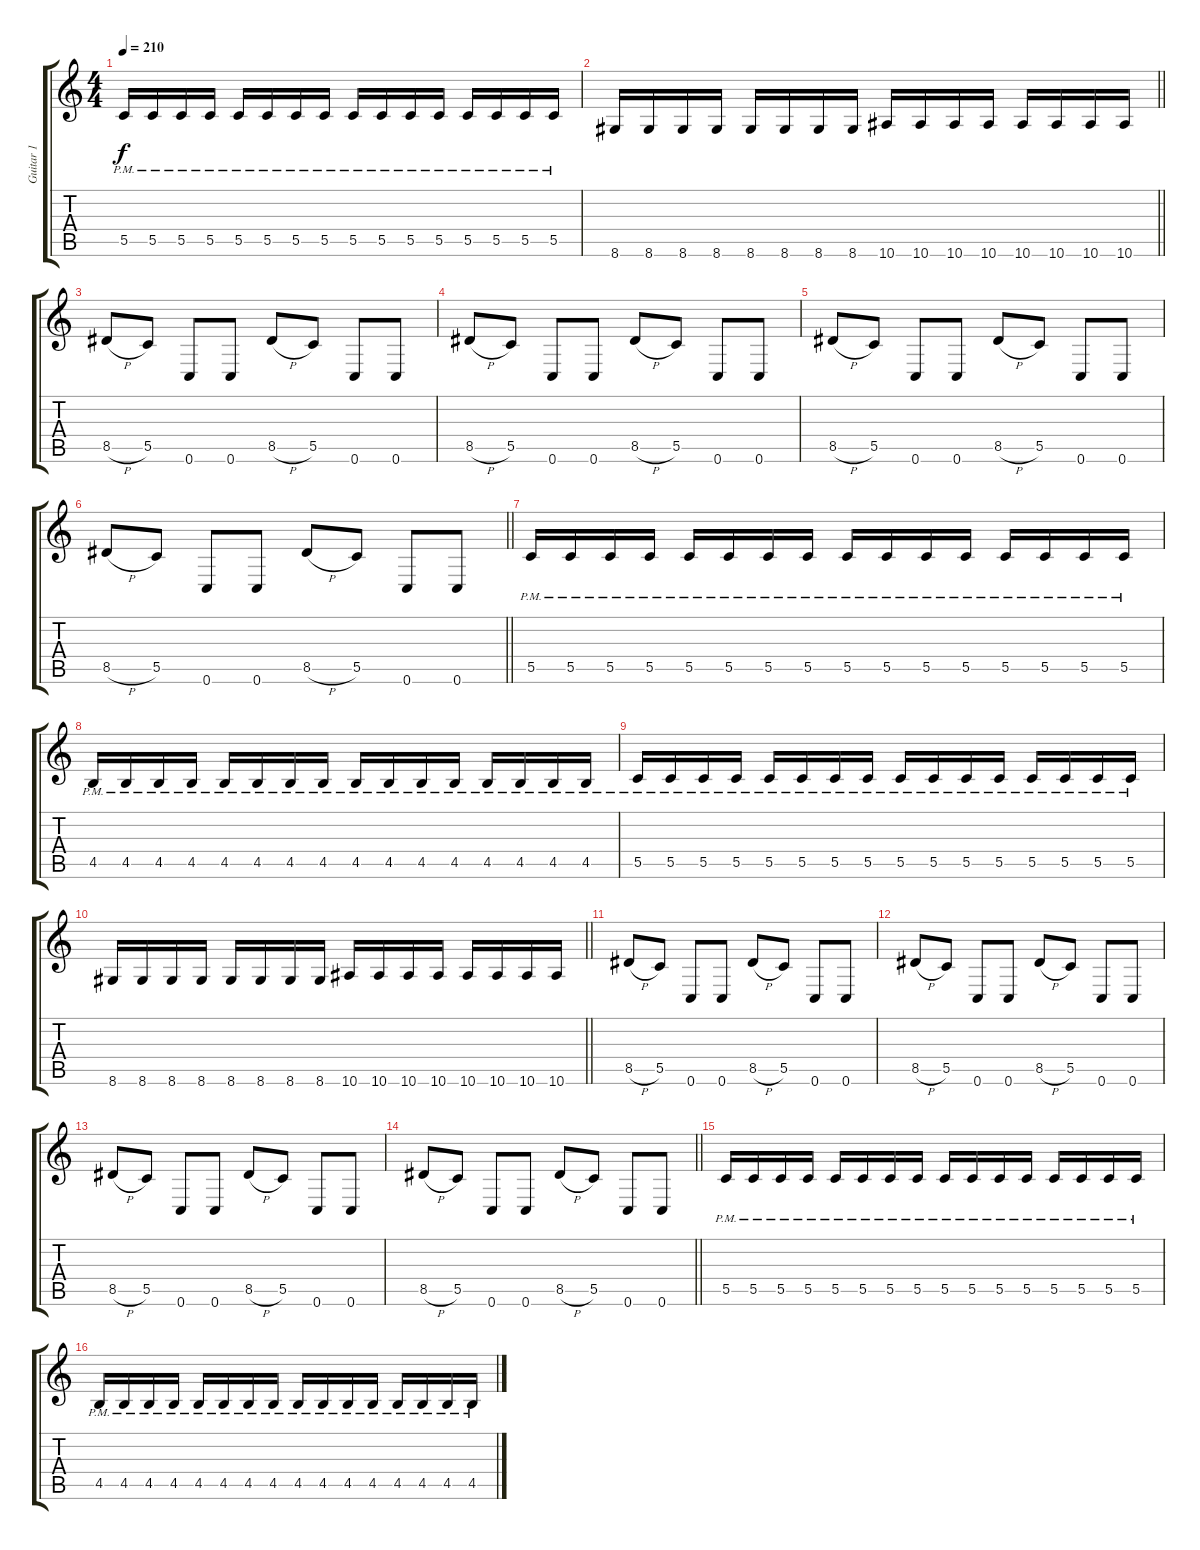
\track ("Guitar 1" "Guitar 1") {instrument overdrivenguitar}
\staff {score tabs}
\tuning (D4 A3 F3 C3 G2 C2) {hide}
\ts (4 4)
\tempo 210
\clef g2
\ks c
5.5{pm}.16{dy f} 5.5{pm}.16 5.5{pm}.16 5.5{pm}.16 5.5{pm}.16 5.5{pm}.16 5.5{pm}.16 5.5{pm}.16 5.5{pm}.16 5.5{pm}.16 5.5{pm}.16 5.5{pm}.16 5.5{pm}.16 5.5{pm}.16 5.5{pm}.16 5.5{pm}.16 |
\barLineRight lightlight
8.6.16 8.6.16 8.6.16 8.6.16 8.6.16 8.6.16 8.6.16 8.6.16 10.6.16 10.6.16 10.6.16 10.6.16 10.6.16 10.6.16 10.6.16 10.6.16 |
8.5{h}.8 5.5.8 0.6.8 0.6.8 8.5{h}.8 5.5.8 0.6.8 0.6.8 |
8.5{h}.8 5.5.8 0.6.8 0.6.8 8.5{h}.8 5.5.8 0.6.8 0.6.8 |
8.5{h}.8 5.5.8 0.6.8 0.6.8 8.5{h}.8 5.5.8 0.6.8 0.6.8 |
\barLineRight lightlight
8.5{h}.8 5.5.8 0.6.8 0.6.8 8.5{h}.8 5.5.8 0.6.8 0.6.8 |
5.5{pm}.16 5.5{pm}.16 5.5{pm}.16 5.5{pm}.16 5.5{pm}.16 5.5{pm}.16 5.5{pm}.16 5.5{pm}.16 5.5{pm}.16 5.5{pm}.16 5.5{pm}.16 5.5{pm}.16 5.5{pm}.16 5.5{pm}.16 5.5{pm}.16 5.5{pm}.16 |
4.5{pm}.16 4.5{pm}.16 4.5{pm}.16 4.5{pm}.16 4.5{pm}.16 4.5{pm}.16 4.5{pm}.16 4.5{pm}.16 4.5{pm}.16 4.5{pm}.16 4.5{pm}.16 4.5{pm}.16 4.5{pm}.16 4.5{pm}.16 4.5{pm}.16 4.5{pm}.16 |
5.5{pm}.16 5.5{pm}.16 5.5{pm}.16 5.5{pm}.16 5.5{pm}.16 5.5{pm}.16 5.5{pm}.16 5.5{pm}.16 5.5{pm}.16 5.5{pm}.16 5.5{pm}.16 5.5{pm}.16 5.5{pm}.16 5.5{pm}.16 5.5{pm}.16 5.5{pm}.16 |
\barLineRight lightlight
8.6.16 8.6.16 8.6.16 8.6.16 8.6.16 8.6.16 8.6.16 8.6.16 10.6.16 10.6.16 10.6.16 10.6.16 10.6.16 10.6.16 10.6.16 10.6.16 |
8.5{h}.8 5.5.8 0.6.8 0.6.8 8.5{h}.8 5.5.8 0.6.8 0.6.8 |
8.5{h}.8 5.5.8 0.6.8 0.6.8 8.5{h}.8 5.5.8 0.6.8 0.6.8 |
8.5{h}.8 5.5.8 0.6.8 0.6.8 8.5{h}.8 5.5.8 0.6.8 0.6.8 |
\barLineRight lightlight
8.5{h}.8 5.5.8 0.6.8 0.6.8 8.5{h}.8 5.5.8 0.6.8 0.6.8 |
5.5{pm}.16 5.5{pm}.16 5.5{pm}.16 5.5{pm}.16 5.5{pm}.16 5.5{pm}.16 5.5{pm}.16 5.5{pm}.16 5.5{pm}.16 5.5{pm}.16 5.5{pm}.16 5.5{pm}.16 5.5{pm}.16 5.5{pm}.16 5.5{pm}.16 5.5{pm}.16 |
4.5{pm}.16 4.5{pm}.16 4.5{pm}.16 4.5{pm}.16 4.5{pm}.16 4.5{pm}.16 4.5{pm}.16 4.5{pm}.16 4.5{pm}.16 4.5{pm}.16 4.5{pm}.16 4.5{pm}.16 4.5{pm}.16 4.5{pm}.16 4.5{pm}.16 4.5{pm}.16
